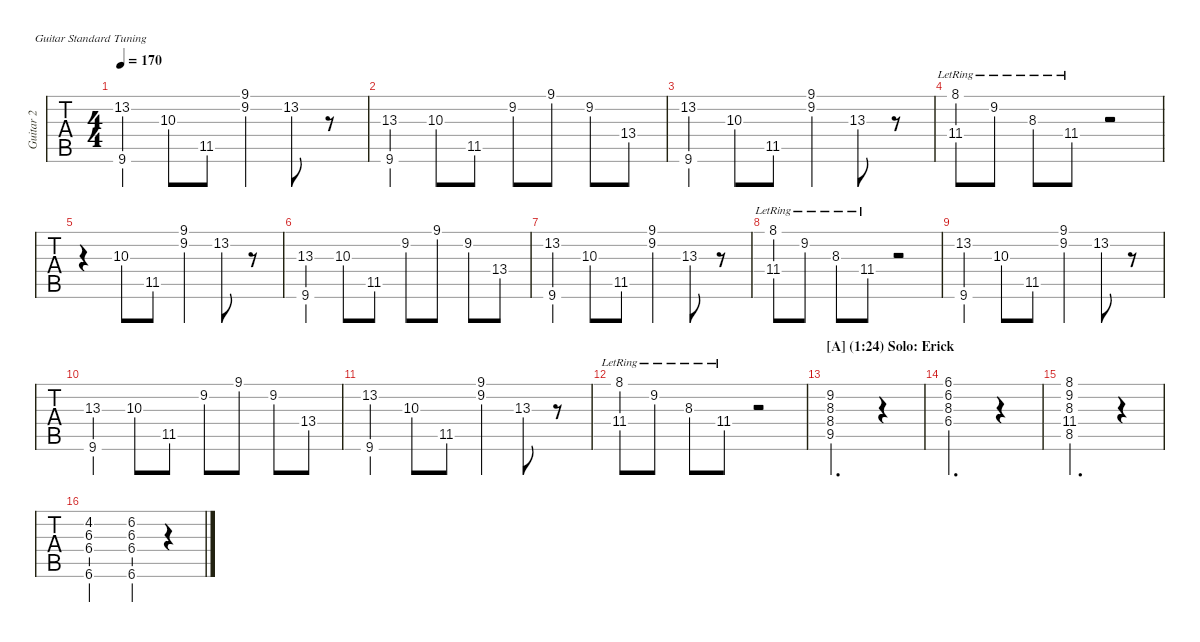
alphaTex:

\defaultSystemsLayout 4
\hideDynamics
\bracketExtendMode nobrackets
\multiTrackTrackNamePolicy allsystems
\firstSystemTrackNameMode fullname
\otherSystemsTrackNameMode fullname
\otherSystemsTrackNameOrientation horizontal
\track ("Guitar 2" "Guitar 2") {instrument overdrivenguitar}
\staff {tabs}
\tuning (E4 B3 G3 D3 A2 E2)
\ts (4 4)
\scale
1.00617
\tempo 170
\accidentals auto
\clef g2
\ottava regular
\simile none
\ks c
(9.6{acc #} 13.2).4{dy mf} 10.3.8 11.5{acc #}.8 (9.1{acc #} 9.2{acc #}).4 13.2.8 r.8 |
\scale
0.990977 (9.6{acc #} 13.3{acc #}).4 10.3.8 11.5{acc #}.8 9.2{acc #}.8 9.1{acc #}.8 9.2{acc #}.8 13.4{acc #}.8 |
\scale
0.999336 (9.6{acc #} 13.2).4 10.3.8 11.5{acc #}.8 (9.1{acc #} 9.2{acc #}).4 13.3{acc #}.8 r.8 |
\scale
1.00352 (11.4{lr acc #} 8.1{lr}).8 9.2{lr acc #}.8 8.3{lr acc #}.8 11.4{lr acc #}.8 r.2 |
\scale
0.997813 r.4 10.3.8 11.5{acc #}.8 (9.1{acc #} 9.2{acc #}).4 13.2.8 r.8 |
\scale
0.999336 (9.6{acc #} 13.3{acc #}).4 10.3.8 11.5{acc #}.8 9.2{acc #}.8 9.1{acc #}.8 9.2{acc #}.8 13.4{acc #}.8 |
\scale
1.00352 (9.6{acc #} 13.2).4 10.3.8 11.5{acc #}.8 (9.1{acc #} 9.2{acc #}).4 13.3{acc #}.8 r.8 |
\scale
0.999336 (11.4{lr acc #} 8.1{lr}).8 9.2{lr acc #}.8 8.3{lr acc #}.8 11.4{lr acc #}.8 r.2 |
\scale
0.998156 (9.6{acc #} 13.2).4 10.3.8 11.5{acc #}.8 (9.1{acc #} 9.2{acc #}).4 13.2.8 r.8 |
\scale
0.99968 (9.6{acc #} 13.3{acc #}).4 10.3.8 11.5{acc #}.8 9.2{acc #}.8 9.1{acc #}.8 9.2{acc #}.8 13.4{acc #}.8 |
\scale
1.01222 (9.6{acc #} 13.2).4 10.3.8 11.5{acc #}.8 (9.1{acc #} 9.2{acc #}).4 13.3{acc #}.8 r.8 |
\scale
0.989945 (11.4{lr acc #} 8.1{lr}).8 9.2{lr acc #}.8 8.3{lr acc #}.8 11.4{lr acc #}.8 r.2 |
\section ("A" "(1:24) Solo: Erick")
\scale
1.00617 (9.5{acc #} 8.3{acc #} 8.4{acc #} 9.2{acc #}).2{d} r.4 |
\scale
1.00352 (6.4{acc #} 8.3{acc #} 6.1{acc #} 6.2).2{d} r.4 |
\scale
0.995157 (8.5 8.1 9.2{acc #} 8.3{acc #} 11.4{acc #}).2{d} r.4 |
\scale
0.995157 (6.6{acc #} 6.3{acc #} 4.2{acc #} 6.4{acc #}).2 (6.6{acc #} 6.3{acc #} 6.2 6.4{acc #}).4 r.4
